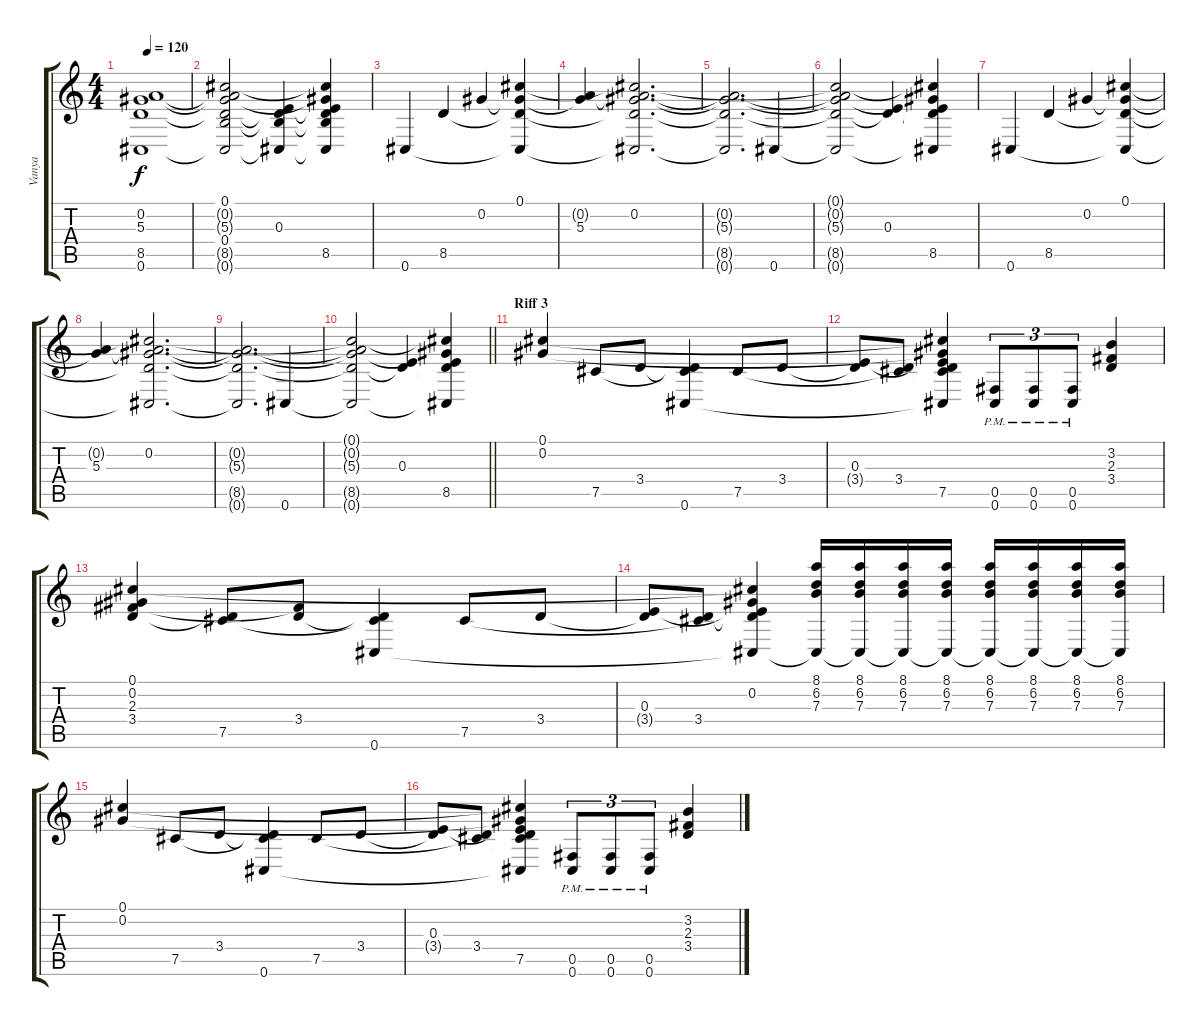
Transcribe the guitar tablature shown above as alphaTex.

\track ("Vanya" "Vanya") {instrument overdrivenguitar}
\staff {score tabs}
\tuning (Db4 Ab3 E3 B2 Gb2 Db2) {hide}
\ts (4 4)
\tempo 120
\clef g2
\ks c
(0.2{t} 5.3{t} 8.5{t} 0.6{t}).1{dy f} |
(0.1{t} 0.2{t} 5.3{t} 0.4 8.5{t} 0.6{t}).2 (0.3 0.4{t} 8.5{t} 0.6{t}).4 (0.1{t} 0.2{t} 0.3{t} 0.4{t} 8.5 0.6{t}).4 |
0.6.4 8.5.4 0.2.4 (0.1 0.2{t} 8.5{t} 0.6{t}).4 |
(0.2{t} 5.3).4 (0.1{t} 0.2 5.3{t} 8.5{t} 0.6{t}).2{d} |
(0.2{t} 5.3{t} 8.5{t} 0.6{t}).2{d} 0.6.4 |
(0.1{t} 0.2{t} 5.3{t} 8.5{t} 0.6{t}).2 (0.3 8.5{t}).4 (0.1{t} 0.2{t} 0.3{t} 8.5 0.6{t}).4 |
0.6.4 8.5.4 0.2.4 (0.1 0.2{t} 8.5{t} 0.6{t}).4 |
(0.2{t} 5.3).4 (0.1{t} 0.2 5.3{t} 8.5{t} 0.6{t}).2{d} |
(0.2{t} 5.3{t} 8.5{t} 0.6{t}).2{d} 0.6.4 |
\barLineRight lightlight
(0.1{t} 0.2{t} 5.3{t} 8.5{t} 0.6{t}).2 (0.3 8.5{t}).4 (0.1{t} 0.2{t} 0.3{t} 8.5 0.6{t}).4 |
\section ("" "Riff 3")
(0.1 0.2).4 7.5.8 3.4.8 (3.4{t} 7.5{t} 0.6).4 7.5.8 3.4.8 |
(0.3 3.4{t}).8 (3.4 7.5{t}).8 (0.1{t} 0.2{t} 0.3{t} 3.4{t} 7.5 0.6{t}).4 (0.5{pm} 0.6{pm}).8{tu (3 2)} (0.5{pm} 0.6{pm}).8{tu (3 2)} (0.5{pm} 0.6{pm}).8{tu (3 2)} (3.2 2.3 3.4).4 |
(0.1 0.2 2.3 3.4).4 (3.4{t} 7.5).8 (2.3{t} 3.4).8 (3.4{t} 7.5{t} 0.6).4 7.5.8 3.4.8 |
(0.3 3.4{t}).8 (3.4 7.5{t}).8 (0.1{t} 0.2 0.3{t} 3.4{t} 0.6{t}).4 (8.1 6.2 7.3 0.6{t}).16 (8.1 6.2 7.3 0.6{t}).16 (8.1 6.2 7.3 0.6{t}).16 (8.1 6.2 7.3 0.6{t}).16 (8.1 6.2 7.3 0.6{t}).16 (8.1 6.2 7.3 0.6{t}).16 (8.1 6.2 7.3 0.6{t}).16 (8.1 6.2 7.3 0.6{t}).16 |
(0.1 0.2).4 7.5.8 3.4.8 (3.4{t} 7.5{t} 0.6).4 7.5.8 3.4.8 |
(0.3 3.4{t}).8 (3.4 7.5{t}).8 (0.1{t} 0.2{t} 0.3{t} 3.4{t} 7.5 0.6{t}).4 (0.5{pm} 0.6{pm}).8{tu (3 2)} (0.5{pm} 0.6{pm}).8{tu (3 2)} (0.5{pm} 0.6{pm}).8{tu (3 2)} (3.2 2.3 3.4).4
